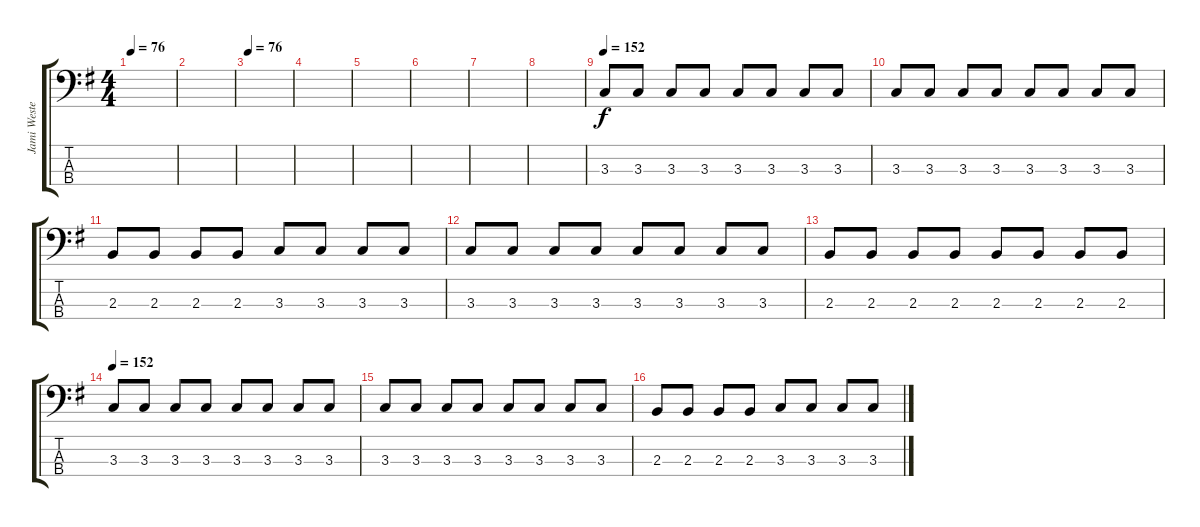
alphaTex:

\track ("Jami Westergård" "Jami Weste") {instrument slapbass1}
\staff {score tabs}
\tuning (G2 D2 A1 E1) {hide}
\ts (4 4)
\tempo 76
\clef f4
\ks eminor
|
|
\tempo 76
|
|
|
|
|
|
\tempo 152
3.3.8 3.3.8 3.3.8 3.3.8 3.3.8 3.3.8 3.3.8 3.3.8 |
3.3.8 3.3.8 3.3.8 3.3.8 3.3.8 3.3.8 3.3.8 3.3.8 |
2.3.8 2.3.8 2.3.8 2.3.8 3.3.8 3.3.8 3.3.8 3.3.8 |
3.3.8 3.3.8 3.3.8 3.3.8 3.3.8 3.3.8 3.3.8 3.3.8 |
2.3.8 2.3.8 2.3.8 2.3.8 2.3.8 2.3.8 2.3.8 2.3.8 |
\tempo 152
3.3.8 3.3.8 3.3.8 3.3.8 3.3.8 3.3.8 3.3.8 3.3.8 |
3.3.8 3.3.8 3.3.8 3.3.8 3.3.8 3.3.8 3.3.8 3.3.8 |
2.3.8 2.3.8 2.3.8 2.3.8 3.3.8 3.3.8 3.3.8 3.3.8
